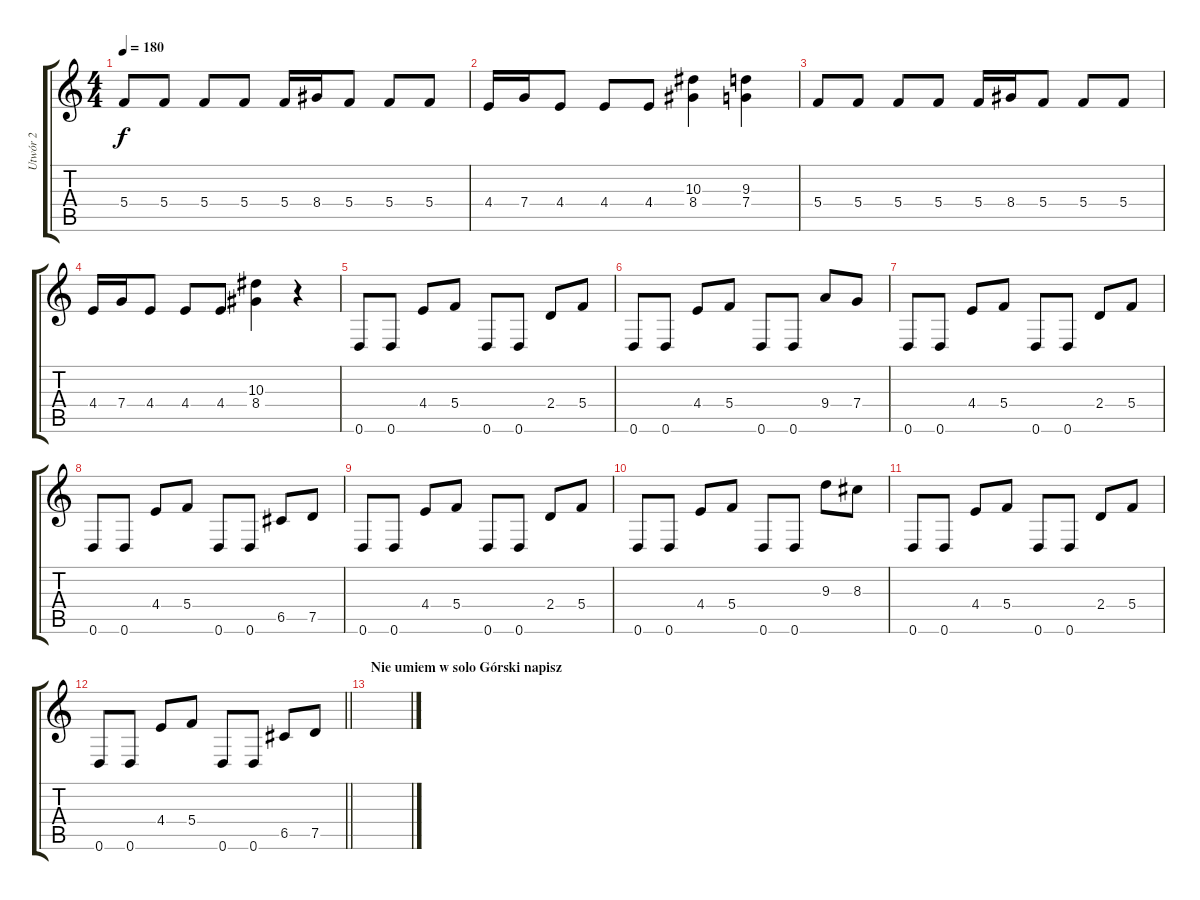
\track ("Utwór 2" "Utwór 2") {instrument distortionguitar}
\staff {score tabs}
\tuning (D4 A3 F3 C3 G2 D2) {hide}
\ts (4 4)
\tempo 180
\clef g2
\ks c
5.4.8{dy f} 5.4.8 5.4.8 5.4.8 5.4.16 8.4.16 5.4.8 5.4.8 5.4.8 |
4.4.16 7.4.16 4.4.8 4.4.8 4.4.8 (10.3 8.4).4 (9.3 7.4).4 |
5.4.8 5.4.8 5.4.8 5.4.8 5.4.16 8.4.16 5.4.8 5.4.8 5.4.8 |
4.4.16 7.4.16 4.4.8 4.4.8 4.4.8 (10.3 8.4).4 r.4 |
0.6.8 0.6.8 4.4.8 5.4.8 0.6.8 0.6.8 2.4.8 5.4.8 |
0.6.8 0.6.8 4.4.8 5.4.8 0.6.8 0.6.8 9.4.8 7.4.8 |
0.6.8 0.6.8 4.4.8 5.4.8 0.6.8 0.6.8 2.4.8 5.4.8 |
0.6.8 0.6.8 4.4.8 5.4.8 0.6.8 0.6.8 6.5.8 7.5.8 |
0.6.8 0.6.8 4.4.8 5.4.8 0.6.8 0.6.8 2.4.8 5.4.8 |
0.6.8 0.6.8 4.4.8 5.4.8 0.6.8 0.6.8 9.3.8 8.3.8 |
0.6.8 0.6.8 4.4.8 5.4.8 0.6.8 0.6.8 2.4.8 5.4.8 |
\barLineRight lightlight
0.6.8 0.6.8 4.4.8 5.4.8 0.6.8 0.6.8 6.5.8 7.5.8 |
\section ("" "Nie umiem w solo Górski napisz")
